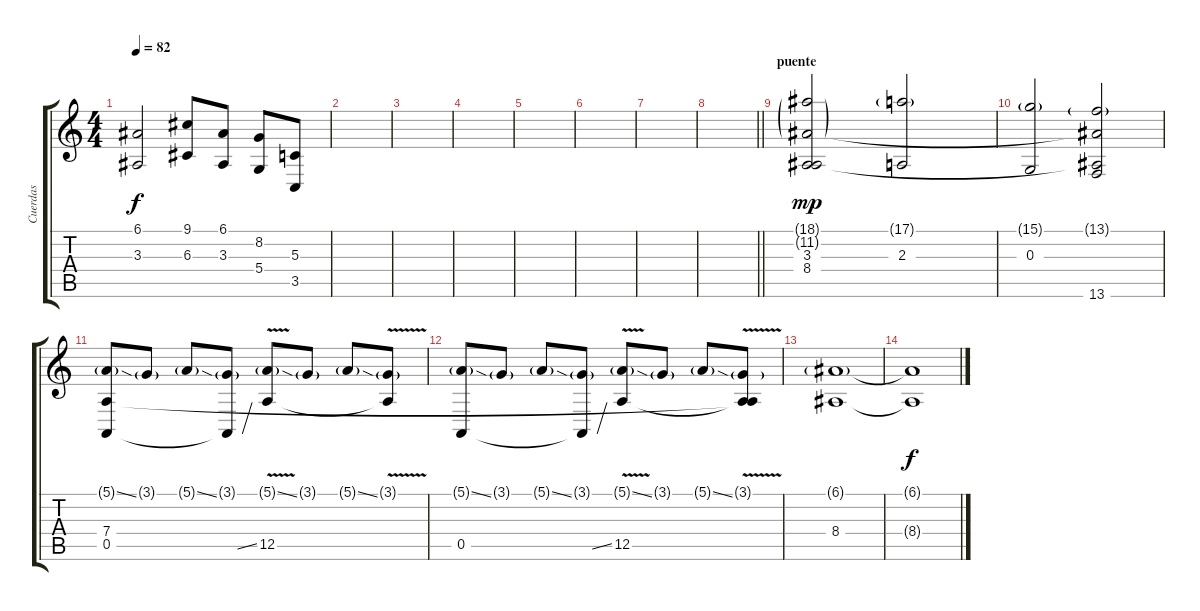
\track ("Cuerdas" "Cuerdas") {instrument stringensemble1}
\staff {score tabs}
\tuning (E4 B3 G3 D3 A2 E2) {hide}
\ts (4 4)
\tempo 82
\clef g2
\ks c
(6.1{t} 3.3{t}).2{dy f} (9.1 6.3).8 (6.1 3.3).8 (8.2 5.4).8 (5.3 3.5).8 |
|
|
|
|
|
|
\barLineRight lightlight
|
\section ("" "puente")
(18.1{g} 11.2{g} 3.3 8.4).2{dy mp} (17.1{g} 2.3).2 |
(15.1{g} 0.3).2 (13.1{g} 11.2{t} 8.4{t} 13.6).2 |
(5.1{ss g} 7.4 0.5).8 3.1{g}.8 5.1{ss g}.8 (3.1{g} 0.5{ss t}).8 (5.1{ss g} 12.5{v}).8 3.1{g}.8 5.1{ss g}.8 (3.1{g} 12.5{t}).8 |
(5.1{ss g} 0.5).8 3.1{g}.8 5.1{ss g}.8 (3.1{g} 0.5{ss t}).8 (5.1{ss g} 12.5{v}).8 3.1{g}.8 5.1{ss g}.8 (3.1{g} 7.4{t} 12.5{t}).8 |
(6.1{g} 8.4).1 |
(6.1{t} 8.4{t}).1{dy f}
